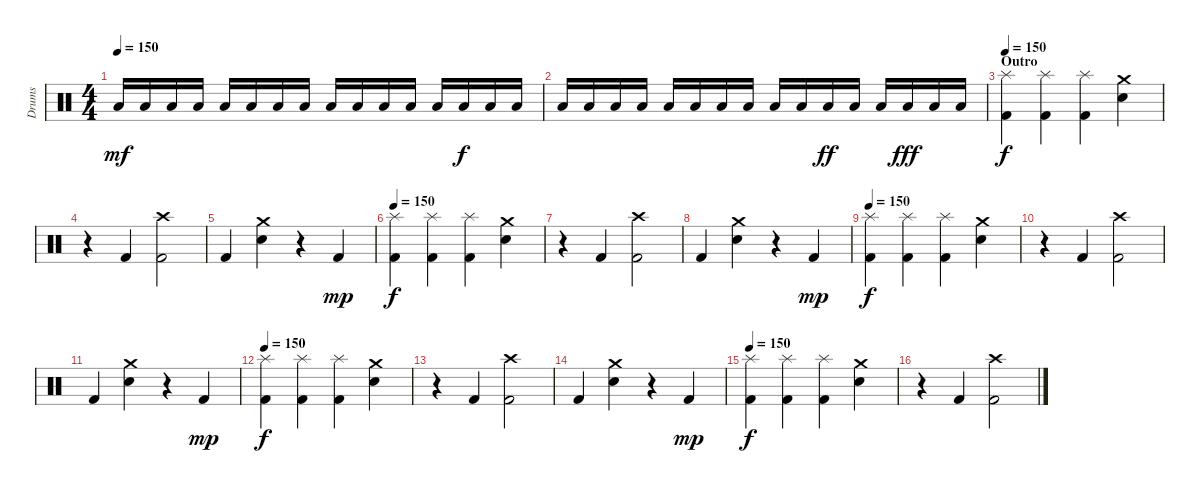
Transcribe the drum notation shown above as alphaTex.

\track ("Drums" "Drums") {instrument percussion}
\staff {score}
\articulation defaults
\ts (4 4)
\tempo 150
\clef neutral
\ks c "Low Floor Tom (hit)".16{dy mf} "Low Floor Tom (hit)".16 "Low Floor Tom (hit)".16 "Low Floor Tom (hit)".16 "Low Floor Tom (hit)".16 "Low Floor Tom (hit)".16 "Low Floor Tom (hit)".16 "Low Floor Tom (hit)".16 "Low Floor Tom (hit)".16 "Low Floor Tom (hit)".16 "Low Floor Tom (hit)".16 "Low Floor Tom (hit)".16 "Low Floor Tom (hit)".16 "Low Floor Tom (hit)".16{dy f} "Low Floor Tom (hit)".16 "Low Floor Tom (hit)".16
|
"Low Floor Tom (hit)".16 "Low Floor Tom (hit)".16 "Low Floor Tom (hit)".16 "Low Floor Tom (hit)".16 "Low Floor Tom (hit)".16 "Low Floor Tom (hit)".16 "Low Floor Tom (hit)".16 "Low Floor Tom (hit)".16 "Low Floor Tom (hit)".16 "Low Floor Tom (hit)".16 "Low Floor Tom (hit)".16{dy ff} "Low Floor Tom (hit)".16 "Low Floor Tom (hit)".16 "Low Floor Tom (hit)".16{dy fff} "Low Floor Tom (hit)".16 "Low Floor Tom (hit)".16 |
\section ("" "Outro")
\tempo 150
("Splash (hit)" "Kick (hit) 2").4{dy f} ("Splash (hit)" "Kick (hit) 2").4 ("Splash (hit)" "Kick (hit) 2").4 ("Crash medium (hit)" "Electric Snare (hit)").4 |
r.4 "Kick (hit) 2".4 ("Crash high (hit)" "Kick (hit) 2").2 |
"Kick (hit) 2".4 ("Crash medium (hit)" "Electric Snare (hit)").4 r.4 "Kick (hit) 2".4{dy mp} |
\tempo 150
("Splash (hit)" "Kick (hit) 2").4{dy f} ("Splash (hit)" "Kick (hit) 2").4 ("Splash (hit)" "Kick (hit) 2").4 ("Crash medium (hit)" "Electric Snare (hit)").4 |
r.4 "Kick (hit) 2".4 ("Crash high (hit)" "Kick (hit) 2").2 |
"Kick (hit) 2".4 ("Crash medium (hit)" "Electric Snare (hit)").4 r.4 "Kick (hit) 2".4{dy mp} |
\tempo 150
("Splash (hit)" "Kick (hit) 2").4{dy f} ("Splash (hit)" "Kick (hit) 2").4 ("Splash (hit)" "Kick (hit) 2").4 ("Crash medium (hit)" "Electric Snare (hit)").4 |
r.4 "Kick (hit) 2".4 ("Crash high (hit)" "Kick (hit) 2").2 |
"Kick (hit) 2".4 ("Crash medium (hit)" "Electric Snare (hit)").4 r.4 "Kick (hit) 2".4{dy mp} |
\tempo 150
("Splash (hit)" "Kick (hit) 2").4{dy f} ("Splash (hit)" "Kick (hit) 2").4 ("Splash (hit)" "Kick (hit) 2").4 ("Crash medium (hit)" "Electric Snare (hit)").4 |
r.4 "Kick (hit) 2".4 ("Crash high (hit)" "Kick (hit) 2").2 |
"Kick (hit) 2".4 ("Crash medium (hit)" "Electric Snare (hit)").4 r.4 "Kick (hit) 2".4{dy mp} |
\tempo 150
("Splash (hit)" "Kick (hit) 2").4{dy f} ("Splash (hit)" "Kick (hit) 2").4 ("Splash (hit)" "Kick (hit) 2").4 ("Crash medium (hit)" "Electric Snare (hit)").4 |
r.4 "Kick (hit) 2".4 ("Crash high (hit)" "Kick (hit) 2").2
